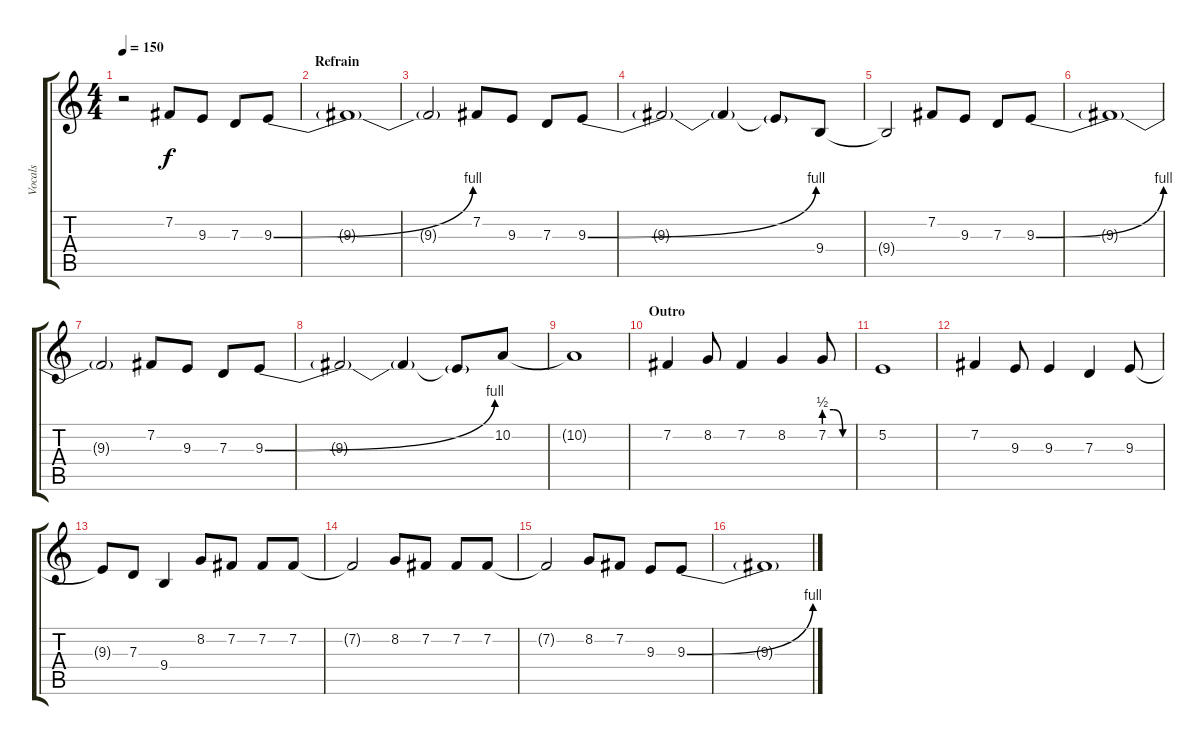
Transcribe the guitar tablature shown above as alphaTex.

\track ("Vocals" "Vocals") {instrument cello}
\staff {score tabs}
\tuning (E4 B3 G3 D3 A2 E2) {hide}
\ts (4 4)
\tempo 150
\clef g2
\ks c
r.2{dy f} 7.2.8 9.3.8 7.3.8 9.3{be (bend 0 0 60 4)}.8 |
\section ("" "Refrain")
9.3{t}.1 |
9.3{t}.2 7.2.8 9.3.8 7.3.8 9.3{be (bend 0 0 60 4)}.8 |
9.3{t}.2 9.3{t}.4 9.3{t}.8 9.4.8 |
9.4{t}.2 7.2.8 9.3.8 7.3.8 9.3{be (bend 0 0 60 4)}.8 |
9.3{t}.1 |
9.3{t}.2 7.2.8 9.3.8 7.3.8 9.3{be (bend 0 0 60 4)}.8 |
9.3{t}.2 9.3{t}.4 9.3{t}.8 10.2.8 |
10.2{t}.1 |
\section ("" "Outro")
7.2.4 8.2.8 7.2.4 8.2.4 7.2{be (custom 0 2 20 2 40 0 60 0)}.8 |
5.2.1 |
7.2.4 9.3.8 9.3.4 7.3.4 9.3.8 |
9.3{t}.8 7.3.8 9.4.4 8.2.8 7.2.8 7.2.8 7.2.8 |
7.2{t}.2 8.2.8 7.2.8 7.2.8 7.2.8 |
7.2{t}.2 8.2.8 7.2.8 9.3.8 9.3{be (bend 0 0 60 4)}.8 |
9.3{t}.1
